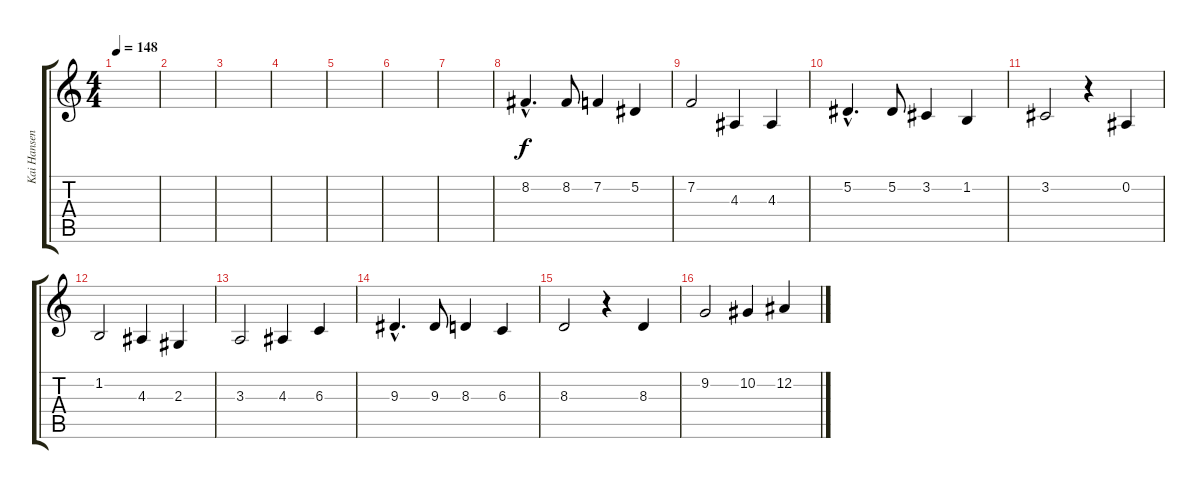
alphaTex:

\track ("Kai Hansen<Vocal>" "Kai Hansen") {instrument lead5charang}
\staff {score tabs}
\tuning (Eb4 Bb3 Gb3 Db3 Ab2 Eb2) {hide}
\ts (4 4)
\tempo 148
\clef g2
\ks c
|
|
|
|
|
|
|
8.2{hac}.4{d} 8.2.8 7.2.4 5.2.4 |
7.2.2 4.3.4 4.3.4 |
5.2{hac}.4{d} 5.2.8 3.2.4 1.2.4 |
3.2.2 r.4 0.2.4 |
1.2.2 4.3.4 2.3.4 |
3.3.2 4.3.4 6.3.4 |
9.3{hac}.4{d} 9.3.8 8.3.4 6.3.4 |
8.3.2 r.4 8.3.4 |
9.2.2 10.2.4 12.2.4
